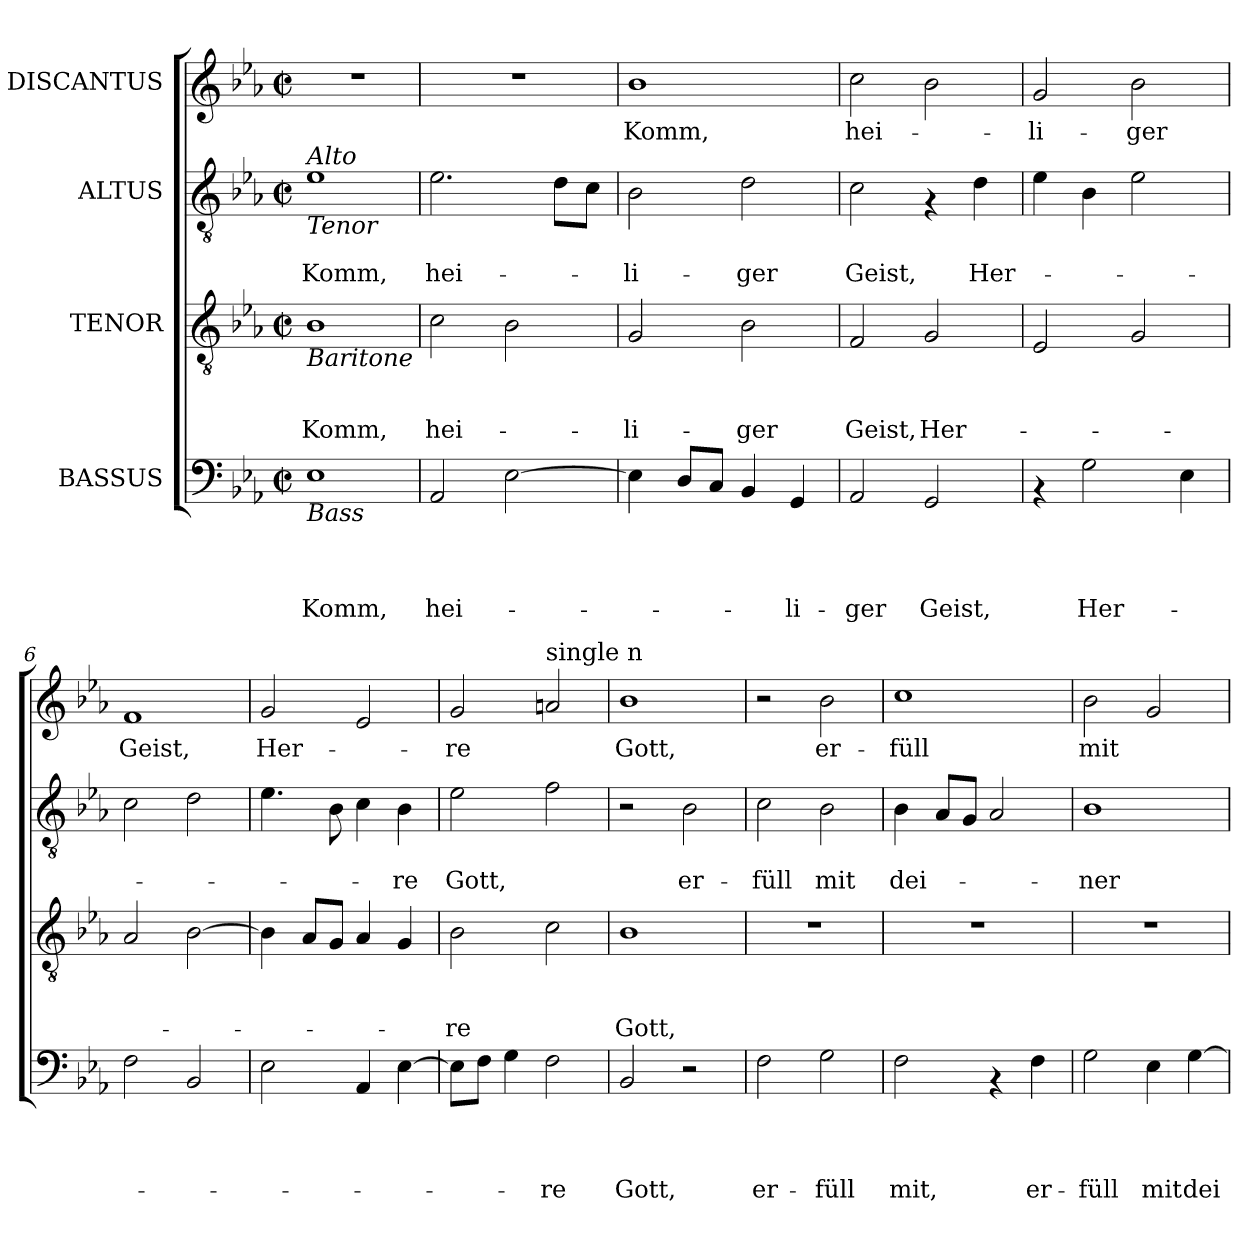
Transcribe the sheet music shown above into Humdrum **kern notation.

**kern	**text	**text	**text	**text	**kern	**text	**text	**text	**kern	**text	**text	**kern	**text
*part4	*part4	*part4	*part4	*part4	*part3	*part3	*part3	*part3	*part2	*part2	*part2	*part1	*part1
*staff4	*staff4	*staff4	*staff4	*staff4	*staff3	*staff3	*staff3	*staff3	*staff2	*staff2	*staff2	*staff1	*staff1
*I"BASSUS	*	*	*	*	*I"TENOR	*	*	*	*I"ALTUS	*	*	*I"DISCANTUS	*
*clefF4	*	*	*	*	*clefGv2	*	*	*	*clefGv2	*	*	*clefG2	*
*k[b-e-a-]	*	*	*	*	*k[b-e-a-]	*	*	*	*k[b-e-a-]	*	*	*k[b-e-a-]	*
*E-:	*	*	*	*	*E-:	*	*	*	*E-:	*	*	*E-:	*
*M2/2	*	*	*	*	*M2/2	*	*	*	*M2/2	*	*	*M2/2	*
*met(c|)	*	*	*	*	*met(c|)	*	*	*	*met(c|)	*	*	*met(c|)	*
=1	=1	=1	=1	=1	=1	=1	=1	=1	=1	=1	=1	=1	=1
!	!	!	!	!	!	!	!	!	!LO:TX:b:i:t=Tenor	!	!	!	!
!	!	!	!	!	!	!	!	!	!LO:TX:a:i:t=Alto	!	!	!	!
!	!	!	!	!	!LO:TX:b:i:t=Baritone	!	!	!	!	!	!	!	!
!LO:TX:b:i:t=Bass	!	!	!	!	!	!	!	!	!	!	!	!	!
!	!	!	!	!LO:LY:b	!	!	!	!LO:LY:b	!	!	!LO:LY:b	!	!
1E-	.	.	.	Komm,	1B-	.	.	Komm,	1e-	.	Komm,	1r	.
=2	=2	=2	=2	=2	=2	=2	=2	=2	=2	=2	=2	=2	=2
!	!	!	!	!LO:LY:b	!	!	!	!LO:LY:b	!	!	!LO:LY:b	!	!
2AA-/	.	.	.	hei-	2c\	.	.	hei-	2.e-\	.	hei-	1r	.
[>2E-\	.	.	.	.	2B-\	.	.	.	.	.	.	.	.
.	.	.	.	.	.	.	.	.	8d\L	.	.	.	.
.	.	.	.	.	.	.	.	.	8c\J	.	.	.	.
=3	=3	=3	=3	=3	=3	=3	=3	=3	=3	=3	=3	=3	=3
!	!	!	!	!	!	!	!	!LO:LY:b	!	!	!LO:LY:b	!	!LO:LY:b
4E-\]	.	.	.	.	2G/	.	.	-li-	2B-\	.	-li-	1b-	Komm,
8D/L	.	.	.	.	.	.	.	.	.	.	.	.	.
8C/J	.	.	.	.	.	.	.	.	.	.	.	.	.
!	!	!	!	!	!	!	!	!LO:LY:b	!	!	!LO:LY:b	!	!
4BB-/	.	.	.	.	2B-\	.	.	-ger	2d\	.	-ger	.	.
!	!	!	!	!LO:LY:b	!	!	!	!	!	!	!	!	!
4GG/	.	.	.	-li-	.	.	.	.	.	.	.	.	.
=4	=4	=4	=4	=4	=4	=4	=4	=4	=4	=4	=4	=4	=4
!	!	!	!	!LO:LY:b	!	!	!	!LO:LY:b	!	!	!LO:LY:b	!	!LO:LY:b
2AA-/	.	.	.	-ger	2F/	.	.	Geist,	2c\	.	Geist,	2cc\	hei-
!	!	!	!	!LO:LY:b	!	!	!	!LO:LY:b	!	!	!	!	!
2GG/	.	.	.	Geist,	2G/	.	.	Her-	4rF	.	.	2b-\	.
!	!	!	!	!	!	!	!	!	!	!	!LO:LY:b	!	!
.	.	.	.	.	.	.	.	.	4d\	.	Her-	.	.
=5	=5	=5	=5	=5	=5	=5	=5	=5	=5	=5	=5	=5	=5
!	!	!	!	!	!	!	!	!	!	!	!	!	!LO:LY:b
4rAA	.	.	.	.	2E-/	.	.	.	4e-\	.	.	2g/	-li-
!	!	!	!	!LO:LY:b	!	!	!	!	!	!	!	!	!
2G\	.	.	.	Her-	.	.	.	.	4B-\	.	.	.	.
!	!	!	!	!	!	!	!	!	!	!	!	!	!LO:LY:b
.	.	.	.	.	2G/	.	.	.	2e-\	.	.	2b-\	-ger
4E-\	.	.	.	.	.	.	.	.	.	.	.	.	.
=6	=6	=6	=6	=6	=6	=6	=6	=6	=6	=6	=6	=6	=6
!	!	!	!	!	!	!	!	!	!	!	!	!	!LO:LY:b
2F\	.	.	.	.	2A-/	.	.	.	2c\	.	.	1f	Geist,
2BB-/	.	.	.	.	[>2B-\	.	.	.	2d\	.	.	.	.
=7	=7	=7	=7	=7	=7	=7	=7	=7	=7	=7	=7	=7	=7
!	!	!	!	!	!	!	!	!	!	!	!	!	!LO:LY:b
2E-\	.	.	.	.	4B-\]	.	.	.	4.e-\	.	.	2g/	Her-
.	.	.	.	.	8A-/L	.	.	.	.	.	.	.	.
.	.	.	.	.	8G/J	.	.	.	8B-\	.	.	.	.
4AA-/	.	.	.	.	4A-/	.	.	.	4c\	.	.	2e-/	.
!	!	!	!	!	!	!	!	!	!	!	!LO:LY:b	!	!
[<4E-\	.	.	.	.	4G/	.	.	.	4B-\	.	-re	.	.
!!LO:LB:g=z
=8	=8	=8	=8	=8	=8	=8	=8	=8	=8	=8	=8	=8	=8
!	!	!	!	!	!	!	!	!LO:LY:b	!	!	!LO:LY:b	!	!LO:LY:b
8E-\L]	.	.	.	.	2B-\	.	.	-re	2e-\	.	Gott,	2g/	-re
8F\J	.	.	.	.	.	.	.	.	.	.	.	.	.
4G\	.	.	.	.	.	.	.	.	.	.	.	.	.
!	!	!	!	!	!	!	!	!	!	!	!	!LO:TX:a:t=single n	!
!	!	!	!	!LO:LY:b	!	!	!	!	!	!	!	!	!
2F\	.	.	.	-re	2c\	.	.	.	2f\	.	.	2a/	.
=9	=9	=9	=9	=9	=9	=9	=9	=9	=9	=9	=9	=9	=9
!	!	!	!	!LO:LY:b	!	!	!	!LO:LY:b	!	!	!	!	!LO:LY:b
2BB-/	.	.	.	Gott,	1B-	.	.	Gott,	2r	.	.	1b-	Gott,
!	!	!	!	!	!	!	!	!	!	!	!LO:LY:b	!	!
2r	.	.	.	.	.	.	.	.	2B-\	.	er-	.	.
=10	=10	=10	=10	=10	=10	=10	=10	=10	=10	=10	=10	=10	=10
!	!	!	!	!LO:LY:b	!	!	!	!	!	!	!LO:LY:b	!	!
2F\	.	.	.	er-	1r	.	.	.	2c\	.	-füll	2r	.
!	!	!	!	!LO:LY:b	!	!	!	!	!	!	!LO:LY:b	!	!LO:LY:b
2G\	.	.	.	-füll	.	.	.	.	2B-\	.	mit	2b-\	er-
=11	=11	=11	=11	=11	=11	=11	=11	=11	=11	=11	=11	=11	=11
!	!	!	!	!LO:LY:b	!	!	!	!	!	!	!LO:LY:b	!	!LO:LY:b
2F\	.	.	.	mit,	1r	.	.	.	4B-\	.	dei-	1cc	-füll
.	.	.	.	.	.	.	.	.	8A-/L	.	.	.	.
.	.	.	.	.	.	.	.	.	8G/J	.	.	.	.
4rAA	.	.	.	.	.	.	.	.	2A-/	.	.	.	.
!	!	!	!	!LO:LY:b	!	!	!	!	!	!	!	!	!
4F\	.	.	.	er-	.	.	.	.	.	.	.	.	.
=12	=12	=12	=12	=12	=12	=12	=12	=12	=12	=12	=12	=12	=12
!	!	!	!	!LO:LY:b	!	!	!	!	!	!	!LO:LY:b	!	!LO:LY:b
2G\	.	.	.	-füll	1r	.	.	.	1B-	.	-ner	2b-\	mit
!	!	!	!	!LO:LY:b	!	!	!	!	!	!	!	!	!
4E-\	.	.	.	mit	.	.	.	.	.	.	.	2g/	.
!	!	!	!	!LO:LY:b	!	!	!	!	!	!	!	!	!
[>4G\	.	.	.	dei-	.	.	.	.	.	.	.	.	.
=	=	=	=	=	=	=	=	=	=	=	=	=	=
*-	*-	*-	*-	*-	*-	*-	*-	*-	*-	*-	*-	*-	*-
